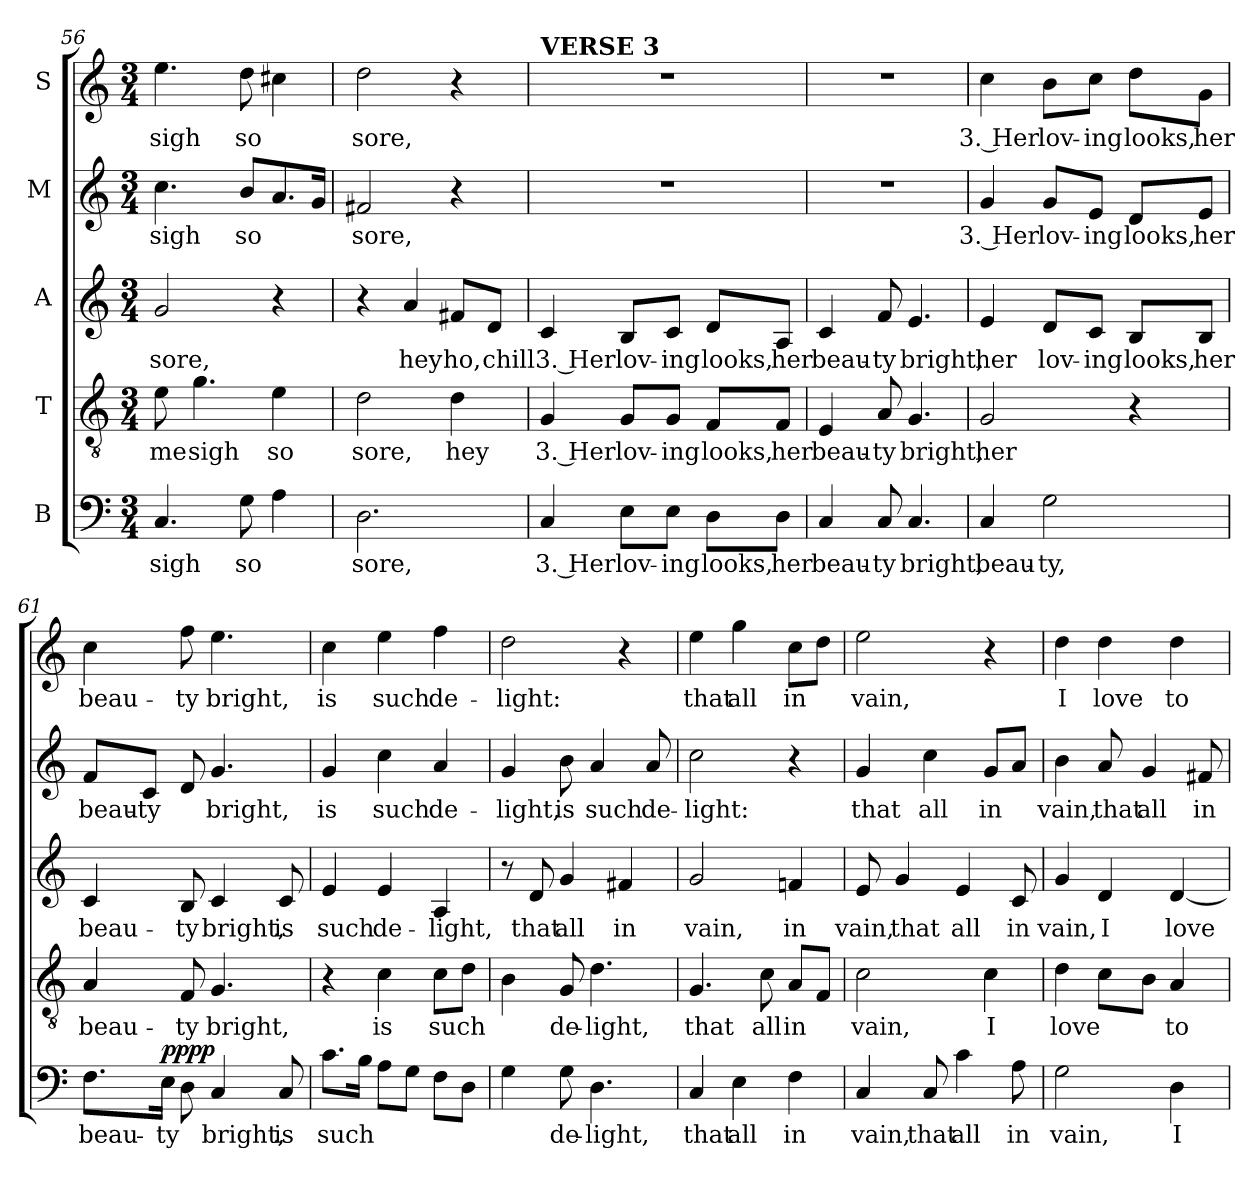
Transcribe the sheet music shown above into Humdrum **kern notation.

**kern	**text	**dynam	**kern	**text	**kern	**text	**kern	**text	**kern	**text
*part5	*part5	*part5	*part4	*part4	*part3	*part3	*part2	*part2	*part1	*part1
*staff5	*staff5	*staff5	*staff4	*staff4	*staff3	*staff3	*staff2	*staff2	*staff1	*staff1
*I"B	*	*	*I"T	*	*I"A	*	*I"M	*	*I"S	*
*clefF4	*	*	*clefGv2	*	*clefG2	*	*clefG2	*	*clefG2	*
*k[]	*	*	*k[]	*	*k[]	*	*k[]	*	*k[]	*
*M3/4	*	*	*M3/4	*	*M3/4	*	*M3/4	*	*M3/4	*
=56	=56	=56	=56	=56	=56	=56	=56	=56	=56	=56
!	!LO:LY:b	!	!	!LO:LY:b	!	!LO:LY:b	!	!LO:LY:b	!	!LO:LY:b
4.C/	sigh	.	8e\	me	2g/	sore,	4.cc\	sigh	4.ee\	sigh
!	!	!	!	!LO:LY:b	!	!	!	!	!	!
.	.	.	4.g\	sigh	.	.	.	.	.	.
!	!LO:LY:b	!	!	!	!	!	!	!LO:LY:b	!	!LO:LY:b
8G\	so	.	.	.	.	.	8b/L	so	8dd\	so
!	!	!	!	!LO:LY:b	!	!	!	!	!	!
4A\	.	.	4e\	so	4r	.	8.a/	.	4cc#X\	.
.	.	.	.	.	.	.	16g/Jk	.	.	.
=57	=57	=57	=57	=57	=57	=57	=57	=57	=57	=57
!	!LO:LY:b	!	!	!LO:LY:b	!	!	!	!LO:LY:b	!	!LO:LY:b
2.D\	sore,	.	2d\	sore,	4r	.	2f#X/	sore,	2dd\	sore,
!	!	!	!	!	!	!LO:LY:b	!	!	!	!
.	.	.	.	.	4a/	hey	.	.	.	.
!	!	!	!	!LO:LY:b	!	!LO:LY:b	!	!	!	!
.	.	.	4d\	hey	8f#X/L	ho,	4r	.	4r	.
!	!	!	!	!	!	!LO:LY:b	!	!	!	!
.	.	.	.	.	8d/J	chill	.	.	.	.
!!LO:PB:g=z
=58	=58	=58	=58	=58	=58	=58	=58	=58	=58	=58
!	!	!	!	!	!	!	!	!	!LO:TX:a:B:t=VERSE 3	!
!	!LO:LY:b	!	!	!LO:LY:b	!	!LO:LY:b	!	!	!	!
4C/	3. Her	.	4G/	3. Her	4c/	3. Her	2.r	.	2.r	.
!	!LO:LY:b	!	!	!LO:LY:b	!	!LO:LY:b	!	!	!	!
8E\L	lov-	.	8G/L	lov-	8B/L	lov-	.	.	.	.
!	!LO:LY:b	!	!	!LO:LY:b	!	!LO:LY:b	!	!	!	!
8E\J	-ing	.	8G/J	-ing	8c/J	-ing	.	.	.	.
!	!LO:LY:b	!	!	!LO:LY:b	!	!LO:LY:b	!	!	!	!
8D\L	looks,	.	8F/L	looks,	8d/L	looks,	.	.	.	.
!	!LO:LY:b	!	!	!LO:LY:b	!	!LO:LY:b	!	!	!	!
8D\J	her	.	8F/J	her	8A/J	her	.	.	.	.
=59	=59	=59	=59	=59	=59	=59	=59	=59	=59	=59
!	!LO:LY:b	!	!	!LO:LY:b	!	!LO:LY:b	!	!	!	!
4C/	beau-	.	4E/	beau-	4c/	beau-	2.r	.	2.r	.
!	!LO:LY:b	!	!	!LO:LY:b	!	!LO:LY:b	!	!	!	!
8C/	-ty	.	8A/	-ty	8f/	-ty	.	.	.	.
!	!LO:LY:b	!	!	!LO:LY:b	!	!LO:LY:b	!	!	!	!
4.C/	bright,	.	4.G/	bright,	4.e/	bright,	.	.	.	.
=60	=60	=60	=60	=60	=60	=60	=60	=60	=60	=60
!	!LO:LY:b	!	!	!LO:LY:b	!	!LO:LY:b	!	!LO:LY:b	!	!LO:LY:b
4C/	beau-	.	2G/	her	4e/	her	4g/	3. Her	4cc\	3. Her
!	!LO:LY:b	!	!	!	!	!LO:LY:b	!	!LO:LY:b	!	!LO:LY:b
2G\	-ty,	.	.	.	8d/L	lov-	8g/L	lov-	8b\L	lov-
!	!	!	!	!	!	!LO:LY:b	!	!LO:LY:b	!	!LO:LY:b
.	.	.	.	.	8c/J	-ing	8e/J	-ing	8cc\J	-ing
!	!	!	!	!	!	!LO:LY:b	!	!LO:LY:b	!	!LO:LY:b
.	.	.	4r	.	8B/L	looks,	8d/L	looks,	8dd\L	looks,
!	!	!	!	!	!	!LO:LY:b	!	!LO:LY:b	!	!LO:LY:b
.	.	.	.	.	8B/J	her	8e/J	her	8g\J	her
=61	=61	=61	=61	=61	=61	=61	=61	=61	=61	=61
!	!LO:LY:b	!	!	!LO:LY:b	!	!LO:LY:b	!	!LO:LY:b	!	!LO:LY:b
8.F\L	beau-	.	4A/	beau-	4c/	beau-	8f/L	beau-	4cc\	beau-
!	!	!	!	!	!	!	!	!LO:LY:b	!	!
.	.	.	.	.	.	.	8c/J	-ty	.	.
!	!LO:LY:b	!LO:DY:b	!	!	!	!	!	!	!	!
16E\Jk	-ty	pppp	.	.	.	.	.	.	.	.
!	!	!	!	!LO:LY:b	!	!LO:LY:b	!	!	!	!LO:LY:b
8D\	.	.	8F/	-ty	8B/	-ty	8d/	.	8ff\	-ty
!	!LO:LY:b	!	!	!LO:LY:b	!	!LO:LY:b	!	!LO:LY:b	!	!LO:LY:b
4C/	bright,	.	4.G/	bright,	4c/	bright,	4.g/	bright,	4.ee\	bright,
!	!LO:LY:b	!	!	!	!	!LO:LY:b	!	!	!	!
8C/	is	.	.	.	8c/	is	.	.	.	.
=62	=62	=62	=62	=62	=62	=62	=62	=62	=62	=62
!	!LO:LY:b	!	!	!	!	!LO:LY:b	!	!LO:LY:b	!	!LO:LY:b
8.c\L	such	.	4r	.	4e/	such	4g/	is	4cc\	is
16B\Jk	.	.	.	.	.	.	.	.	.	.
!	!	!	!	!LO:LY:b	!	!LO:LY:b	!	!LO:LY:b	!	!LO:LY:b
8A\L	.	.	4c\	is	4e/	de-	4cc\	such	4ee\	such
8G\J	.	.	.	.	.	.	.	.	.	.
!	!	!	!	!LO:LY:b	!	!LO:LY:b	!	!LO:LY:b	!	!LO:LY:b
8F\L	.	.	8c\L	such	4A/	-light,	4a/	de-	4ff\	de-
8D\J	.	.	8d\J	.	.	.	.	.	.	.
!!LO:LB:g=z
=63	=63	=63	=63	=63	=63	=63	=63	=63	=63	=63
!	!	!	!	!	!	!	!	!LO:LY:b	!	!LO:LY:b
4G\	.	.	4B\	.	8r	.	4g/	-light,	2dd\	-light:
!	!	!	!	!	!	!LO:LY:b	!	!	!	!
.	.	.	.	.	8d/	that	.	.	.	.
!	!LO:LY:b	!	!	!LO:LY:b	!	!LO:LY:b	!	!LO:LY:b	!	!
8G\	de-	.	8G/	de-	4g/	all	8b\	is	.	.
!	!LO:LY:b	!	!	!LO:LY:b	!	!	!	!LO:LY:b	!	!
4.D\	-light,	.	4.d\	-light,	.	.	4a/	such	.	.
!	!	!	!	!	!	!LO:LY:b	!	!	!	!
.	.	.	.	.	4f#X/	in	.	.	4r	.
!	!	!	!	!	!	!	!	!LO:LY:b	!	!
.	.	.	.	.	.	.	8a/	de-	.	.
=64	=64	=64	=64	=64	=64	=64	=64	=64	=64	=64
!	!LO:LY:b	!	!	!LO:LY:b	!	!LO:LY:b	!	!LO:LY:b	!	!LO:LY:b
4C/	that	.	4.G/	that	2g/	vain,	2cc\	-light:	4ee\	that
!	!LO:LY:b	!	!	!	!	!	!	!	!	!LO:LY:b
4E\	all	.	.	.	.	.	.	.	4gg\	all
!	!	!	!	!LO:LY:b	!	!	!	!	!	!
.	.	.	8c\	all	.	.	.	.	.	.
!	!LO:LY:b	!	!	!LO:LY:b	!	!LO:LY:b	!	!	!	!LO:LY:b
4F\	in	.	8A/L	in	4fn/	in	4r	.	8cc\L	in
.	.	.	8F/J	.	.	.	.	.	8dd\J	.
=65	=65	=65	=65	=65	=65	=65	=65	=65	=65	=65
!	!LO:LY:b	!	!	!LO:LY:b	!	!LO:LY:b	!	!LO:LY:b	!	!LO:LY:b
4C/	vain,	.	2c\	vain,	8e/	vain,	4g/	that	2ee\	vain,
!	!	!	!	!	!	!LO:LY:b	!	!	!	!
.	.	.	.	.	4g/	that	.	.	.	.
!	!LO:LY:b	!	!	!	!	!	!	!LO:LY:b	!	!
8C/	that	.	.	.	.	.	4cc\	all	.	.
!	!LO:LY:b	!	!	!	!	!LO:LY:b	!	!	!	!
4c\	all	.	.	.	4e/	all	.	.	.	.
!	!	!	!	!LO:LY:b	!	!	!	!LO:LY:b	!	!
.	.	.	4c\	I	.	.	8g/L	in	4r	.
!	!LO:LY:b	!	!	!	!	!LO:LY:b	!	!	!	!
8A\	in	.	.	.	8c/	in	8a/J	.	.	.
=66	=66	=66	=66	=66	=66	=66	=66	=66	=66	=66
!	!LO:LY:b	!	!	!LO:LY:b	!	!LO:LY:b	!	!LO:LY:b	!	!LO:LY:b
2G\	vain,	.	4d\	love	4g/	vain,	4b\	vain,	4dd\	I
!	!	!	!	!	!	!LO:LY:b	!	!LO:LY:b	!	!LO:LY:b
.	.	.	8c\L	.	4d/	I	8a/	that	4dd\	love
!	!	!	!	!	!	!	!	!LO:LY:b	!	!
.	.	.	8B\J	.	.	.	4g/	all	.	.
!	!LO:LY:b	!	!	!LO:LY:b	!	!LO:LY:b	!	!	!	!LO:LY:b
4D\	I	.	4A/	to	[4d/	love	.	.	4dd\	to
!	!	!	!	!	!	!	!	!LO:LY:b	!	!
.	.	.	.	.	.	.	8f#X/	in	.	.
=	=	=	=	=	=	=	=	=	=	=
*-	*-	*-	*-	*-	*-	*-	*-	*-	*-	*-
